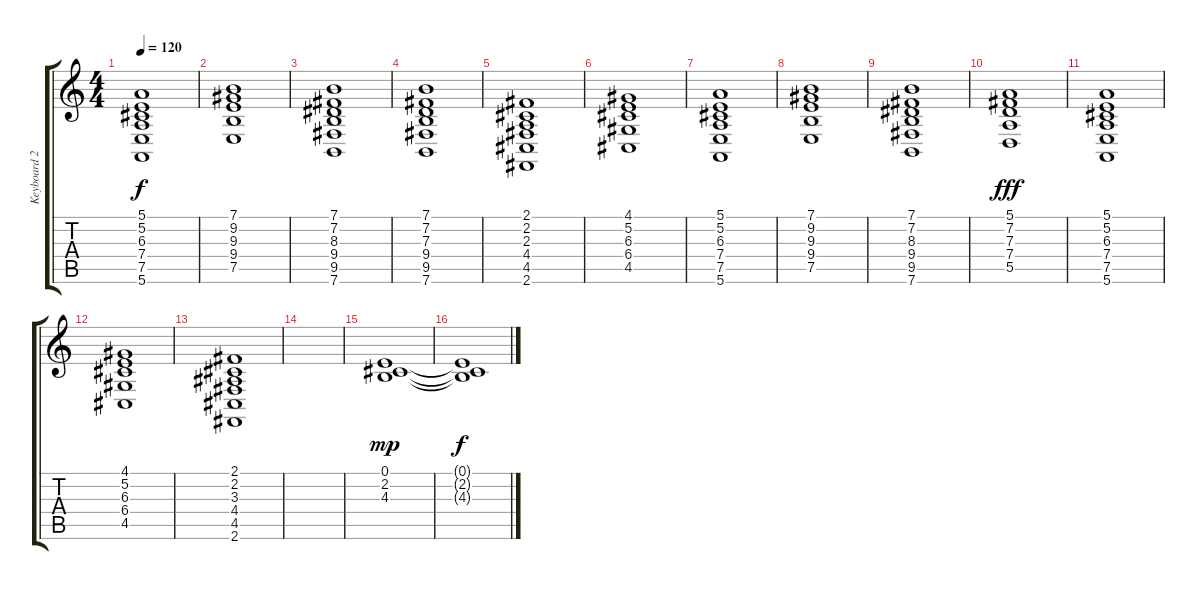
\track ("Keyboard 2" "Keyboard 2") {instrument fx1rain}
\staff {score tabs}
\tuning (E4 B3 G3 D3 A2 E2) {hide}
\ts (4 4)
\tempo 120
\clef g2
\ks c
(5.1 5.2 6.3 7.4 7.5 5.6).1{dy f} |
(7.1 9.2 9.3 9.4 7.5).1 |
(7.1 7.2 8.3 9.4 9.5 7.6).1 |
(7.1 7.2 7.3 9.4 9.5 7.6).1 |
(2.1 2.2 2.3 4.4 4.5 2.6).1 |
(4.1 5.2 6.3 6.4 4.5).1 |
(5.1 5.2 6.3 7.4 7.5 5.6).1 |
(7.1 9.2 9.3 9.4 7.5).1 |
(7.1 7.2 8.3 9.4 9.5 7.6).1 |
(5.1 7.2 7.3 7.4 5.5).1{dy fff} |
(5.1 5.2 6.3 7.4 7.5 5.6).1 |
(4.1 5.2 6.3 6.4 4.5).1 |
(2.1 2.2 3.3 4.4 4.5 2.6).1{volume 0} |
|
(0.1 2.2 4.3).1{dy mp volume 9} |
(0.1{t} 2.2{t} 4.3{t}).1{dy f}
